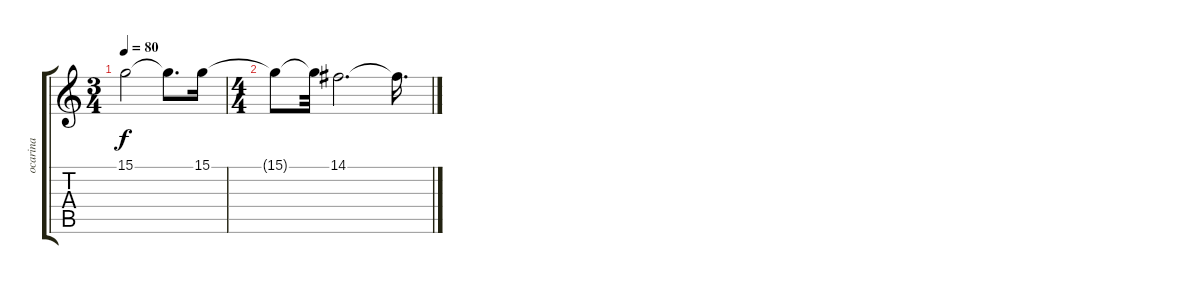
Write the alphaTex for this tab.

\track ("ocarina" "ocarina") {instrument ocarina}
\staff {score tabs}
\tuning (E4 B3 G3 D3 A2 E2) {hide}
\ts (3 4)
\tempo 80
\clef g2
\ks c
15.1.2{dy f} 15.1{t}.8{d} 15.1.16 |
\ts (4 4)
15.1{t}.8 15.1{t}.32 14.1.2{d} 14.1{t}.16{d}
